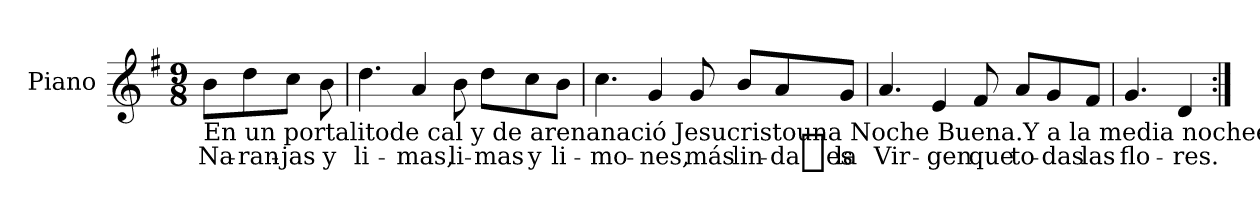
**kern	**text
*part1	*part1
*staff1	*staff1
*I"Piano	*
*I'Pno	*
*clefG2	*
*k[f#]	*
*G:	*
*M9/8	*
=	=
!LO:TX:b:t=En un portalitode cal y de arenanació Jesucristouna Noche Buena.Y a la media nocheel gallo cantóy en su canto dijo&colon;“Ya Cristo nació”.Salgan para afueraverán que primores;verán a la ramacubierta de flores.Salgan para afuera,verán que bonito;verán a la ramacon sus farolitos.Ya se ve la ramamuy agradecida,porque en esta casafue bien recibida.Ya se va la ramamuy desconsolada,porque en esta casano le dieron nada.Vámonos muchachos,que ya son las nueve;no venga la “julia”y a todos nos llueve.Dénme mi aguinaldosi me lo han de dar;que la noche es larga,tenemos que andar.	!
8b\L	Na-
8dd\	-ran-
8cc\J	-jas
8b\	y
=1	=1
4.dd\	li-
4a/	-mas,
8b\	li-
8dd\L	-mas
8cc\	y
8b\J	li-
=2	=2
4.cc\	-mo-
4g/	-nes,
8g/	más
8b/L	lin-
8a/	-da_es
8g/J	la
=3	=3
4.a/	Vir-
4e/	-gen
8f#/	que
8a/L	to-
8g/	-das
8f#/J	las
=4	=4
4.g/	flo-
4d/	-res.
=:|!	=:|!
*-	*-
